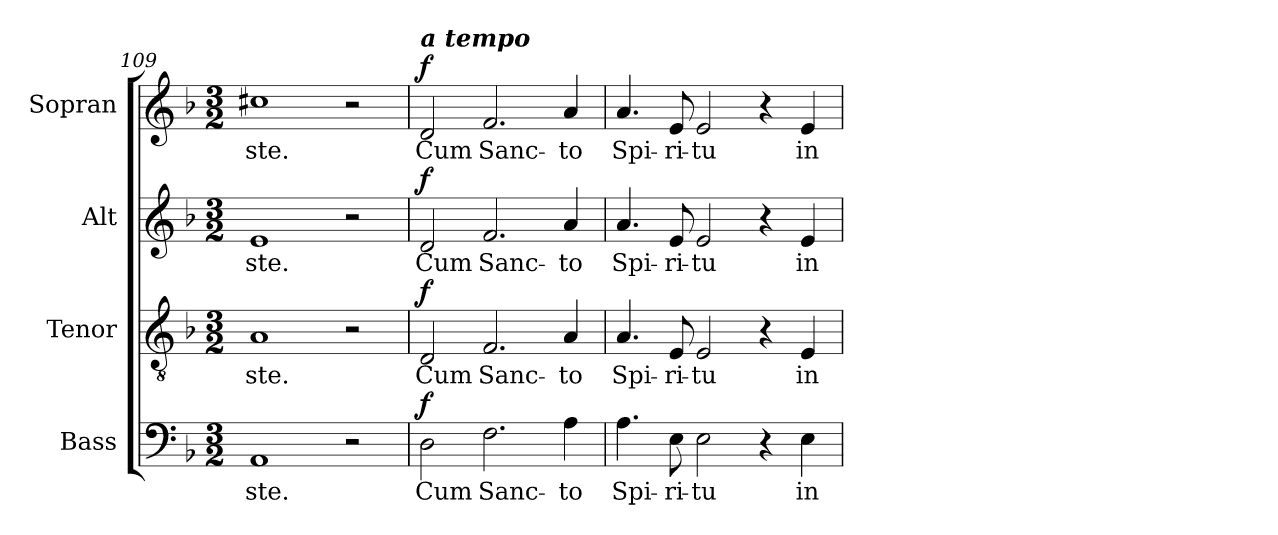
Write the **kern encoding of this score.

**kern	**text	**dynam	**kern	**text	**dynam	**kern	**text	**dynam	**kern	**text	**dynam
*part4	*part4	*part4	*part3	*part3	*part3	*part2	*part2	*part2	*part1	*part1	*part1
*staff4	*staff4	*staff4	*staff3	*staff3	*staff3	*staff2	*staff2	*staff2	*staff1	*staff1	*staff1
*I"Bass	*	*	*I"Tenor	*	*	*I"Alt	*	*	*I"Sopran	*	*
*I'B.	*	*	*I'T.	*	*	*I'A.	*	*	*I'S.	*	*
*clefF4	*	*	*clefGv2	*	*	*clefG2	*	*	*clefG2	*	*
*k[b-]	*	*	*k[b-]	*	*	*k[b-]	*	*	*k[b-]	*	*
*F:	*	*	*F:	*	*	*F:	*	*	*F:	*	*
*M3/2	*	*	*M3/2	*	*	*M3/2	*	*	*M3/2	*	*
=109	=109	=109	=109	=109	=109	=109	=109	=109	=109	=109	=109
!	!LO:LY:b	!	!	!LO:LY:b	!	!	!LO:LY:b	!	!	!LO:LY:b	!
1AA	-ste.	.	1A	-ste.	.	1e	-ste.	.	1cc#X	-ste.	.
2r	.	.	2r	.	.	2r	.	.	2r	.	.
!!LO:LB:g=z
=110	=110	=110	=110	=110	=110	=110	=110	=110	=110	=110	=110
!	!	!	!	!	!	!	!	!	!LO:TX:a:Bi:t=a tempo	!	!
!	!LO:LY:b	!LO:DY:a	!	!LO:LY:b	!LO:DY:a	!	!LO:LY:b	!LO:DY:a	!	!LO:LY:b	!LO:DY:b
2D\	Cum	f	2D/	Cum	f	2d/	Cum	f	2d/	Cum	f
!	!LO:LY:b	!	!	!LO:LY:b	!	!	!LO:LY:b	!	!	!LO:LY:b	!
2.F\	Sanc-	.	2.F/	Sanc-	.	2.f/	Sanc-	.	2.f/	Sanc-	.
!	!LO:LY:b	!	!	!LO:LY:b	!	!	!LO:LY:b	!	!	!LO:LY:b	!
4A\	-to	.	4A/	-to	.	4a/	-to	.	4a/	-to	.
=111	=111	=111	=111	=111	=111	=111	=111	=111	=111	=111	=111
!	!LO:LY:b	!	!	!LO:LY:b	!	!	!LO:LY:b	!	!	!LO:LY:b	!
4.A\	Spi-	.	4.A/	Spi-	.	4.a/	Spi-	.	4.a/	Spi-	.
!	!LO:LY:b	!	!	!LO:LY:b	!	!	!LO:LY:b	!	!	!LO:LY:b	!
8E\	-ri-	.	8E/	-ri-	.	8e/	-ri-	.	8e/	-ri-	.
!	!LO:LY:b	!	!	!LO:LY:b	!	!	!LO:LY:b	!	!	!LO:LY:b	!
2E\	-tu	.	2E/	-tu	.	2e/	-tu	.	2e/	-tu	.
4r	.	.	4r	.	.	4r	.	.	4r	.	.
!	!LO:LY:b	!	!	!LO:LY:b	!	!	!LO:LY:b	!	!	!LO:LY:b	!
4E\	in	.	4E/	in	.	4e/	in	.	4e/	in	.
=	=	=	=	=	=	=	=	=	=	=	=
*-	*-	*-	*-	*-	*-	*-	*-	*-	*-	*-	*-
